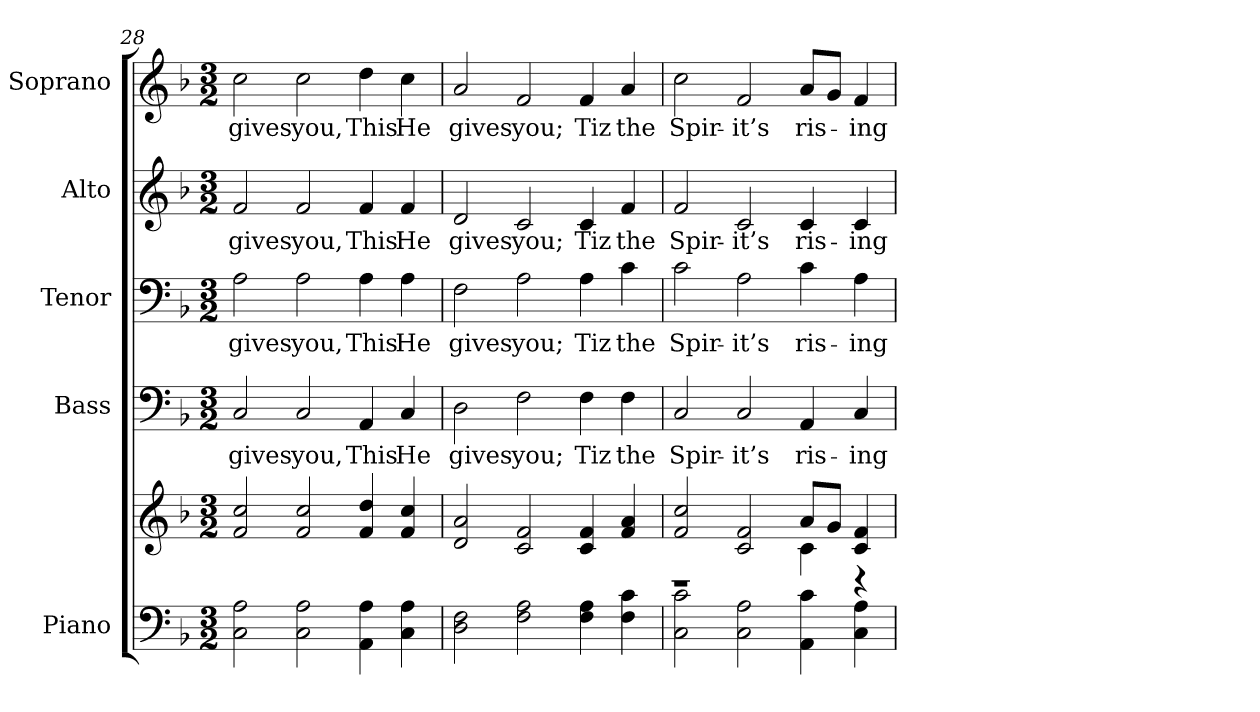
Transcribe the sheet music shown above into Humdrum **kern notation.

**kern	**kern	**kern	**text	**kern	**text	**kern	**text	**kern	**text
*part5	*part5	*part4	*part4	*part3	*part3	*part2	*part2	*part1	*part1
*staff6	*staff5	*staff4	*staff4	*staff3	*staff3	*staff2	*staff2	*staff1	*staff1
*I"Piano	*	*I"Bass	*	*I"Tenor	*	*I"Alto	*	*I"Soprano	*
*I'Pno.	*	*I'B.	*	*I'T.	*	*I'A.	*	*I'S.	*
*clefF4	*clefG2	*clefF4	*	*clefF4	*	*clefG2	*	*clefG2	*
*k[b-]	*k[b-]	*k[b-]	*	*k[b-]	*	*k[b-]	*	*k[b-]	*
*F:	*F:	*F:	*	*F:	*	*F:	*	*F:	*
*M3/2	*M3/2	*M3/2	*	*M3/2	*	*M3/2	*	*M3/2	*
=28	=28	=28	=28	=28	=28	=28	=28	=28	=28
!	!	!	!LO:LY:b:color=#000000	!	!	!	!	!	!
!	!	!	!	!	!LO:LY:b:color=#000000	!	!	!	!
!	!	!	!	!	!	!	!LO:LY:b:color=#000000	!	!
!	!	!	!	!	!	!	!	!	!LO:LY:b:color=#000000
2Ci\ 2Ai	2fi/ 2cci	2Ci/	gives	2Ai\	gives	2fi/	gives	2cci\	gives
!	!	!	!LO:LY:b:color=#000000	!	!	!	!	!	!
!	!	!	!	!	!LO:LY:b:color=#000000	!	!	!	!
!	!	!	!	!	!	!	!LO:LY:b:color=#000000	!	!
!	!	!	!	!	!	!	!	!	!LO:LY:b:color=#000000
2Ci\ 2Ai	2fi/ 2cci	2Ci/	you,	2Ai\	you,	2fi/	you,	2cci\	you,
!	!	!	!LO:LY:b:color=#000000	!	!	!	!	!	!
!	!	!	!	!	!LO:LY:b:color=#000000	!	!	!	!
!	!	!	!	!	!	!	!LO:LY:b:color=#000000	!	!
!	!	!	!	!	!	!	!	!	!LO:LY:b:color=#000000
4AAi\ 4Ai	4fi/ 4ddi	4AAi/	This	4Ai\	This	4fi/	This	4ddi\	This
!	!	!	!LO:LY:b:color=#000000	!	!	!	!	!	!
!	!	!	!	!	!LO:LY:b:color=#000000	!	!	!	!
!	!	!	!	!	!	!	!LO:LY:b:color=#000000	!	!
!	!	!	!	!	!	!	!	!	!LO:LY:b:color=#000000
4Ci\ 4Ai	4fi/ 4cci	4Ci/	He	4Ai\	He	4fi/	He	4cci\	He
!!LO:PB:g=z
=29	=29	=29	=29	=29	=29	=29	=29	=29	=29
!	!	!	!LO:LY:b:color=#000000	!	!	!	!	!	!
!	!	!	!	!	!LO:LY:b:color=#000000	!	!	!	!
!	!	!	!	!	!	!	!LO:LY:b:color=#000000	!	!
!	!	!	!	!	!	!	!	!	!LO:LY:b:color=#000000
2Di\ 2Fi	2di/ 2ai	2Di\	gives	2Fi\	gives	2di/	gives	2ai/	gives
!	!	!	!LO:LY:b:color=#000000	!	!	!	!	!	!
!	!	!	!	!	!LO:LY:b:color=#000000	!	!	!	!
!	!	!	!	!	!	!	!LO:LY:b:color=#000000	!	!
!	!	!	!	!	!	!	!	!	!LO:LY:b:color=#000000
2Fi\ 2Ai	2ci/ 2fi	2Fi\	you;	2Ai\	you;	2ci/	you;	2fi/	you;
!	!	!	!LO:LY:b:color=#000000	!	!	!	!	!	!
!	!	!	!	!	!LO:LY:b:color=#000000	!	!	!	!
!	!	!	!	!	!	!	!LO:LY:b:color=#000000	!	!
!	!	!	!	!	!	!	!	!	!LO:LY:b:color=#000000
4Fi\ 4Ai	4ci/ 4fi	4Fi\	Tiz	4Ai\	Tiz	4ci/	Tiz	4fi/	Tiz
!	!	!	!LO:LY:b:color=#000000	!	!	!	!	!	!
!	!	!	!	!	!LO:LY:b:color=#000000	!	!	!	!
!	!	!	!	!	!	!	!LO:LY:b:color=#000000	!	!
!	!	!	!	!	!	!	!	!	!LO:LY:b:color=#000000
4Fi\ 4ci	4fi/ 4ai	4Fi\	the	4ci\	the	4fi/	the	4ai/	the
=30	=30	=30	=30	=30	=30	=30	=30	=30	=30
*	*^	*	*	*	*	*	*	*	*
!	!	!	!	!LO:LY:b:color=#000000	!	!	!	!	!	!
!	!	!	!	!	!	!LO:LY:b:color=#000000	!	!	!	!
!	!	!	!	!	!	!	!	!LO:LY:b:color=#000000	!	!
!	!	!	!	!	!	!	!	!	!	!LO:LY:b:color=#000000
2Ci\ 2ci	2fi/ 2cci	1r	2Ci/	Spir-	2ci\	Spir-	2fi/	Spir-	2cci\	Spir-
!	!	!	!	!LO:LY:b:color=#000000	!	!	!	!	!	!
!	!	!	!	!	!	!LO:LY:b:color=#000000	!	!	!	!
!	!	!	!	!	!	!	!	!LO:LY:b:color=#000000	!	!
!	!	!	!	!	!	!	!	!	!	!LO:LY:b:color=#000000
2Ci\ 2Ai	2ci/ 2fi	.	2Ci/	-it’s	2Ai\	-it’s	2ci/	-it’s	2fi/	-it’s
!	!	!	!	!LO:LY:b:color=#000000	!	!	!	!	!	!
!	!	!	!	!	!	!LO:LY:b:color=#000000	!	!	!	!
!	!	!	!	!	!	!	!	!LO:LY:b:color=#000000	!	!
!	!	!	!	!	!	!	!	!	!	!LO:LY:b:color=#000000
4AAi\ 4ci	8ai/L	4ci\	4AAi/	ris-	4ci\	ris-	4ci/	ris-	8ai/L	ris-
.	8gi/J	.	.	.	.	.	.	.	8gi/J	.
!	!	!	!	!LO:LY:b:color=#000000	!	!	!	!	!	!
!	!	!	!	!	!	!LO:LY:b:color=#000000	!	!	!	!
!	!	!	!	!	!	!	!	!LO:LY:b:color=#000000	!	!
!	!	!	!	!	!	!	!	!	!	!LO:LY:b:color=#000000
4Ci\ 4Ai	4ci/ 4fi	4r	4Ci/	-ing	4Ai\	-ing	4ci/	-ing	4fi/	-ing
*	*v	*v	*	*	*	*	*	*	*	*
=	=	=	=	=	=	=	=	=	=
*-	*-	*-	*-	*-	*-	*-	*-	*-	*-
